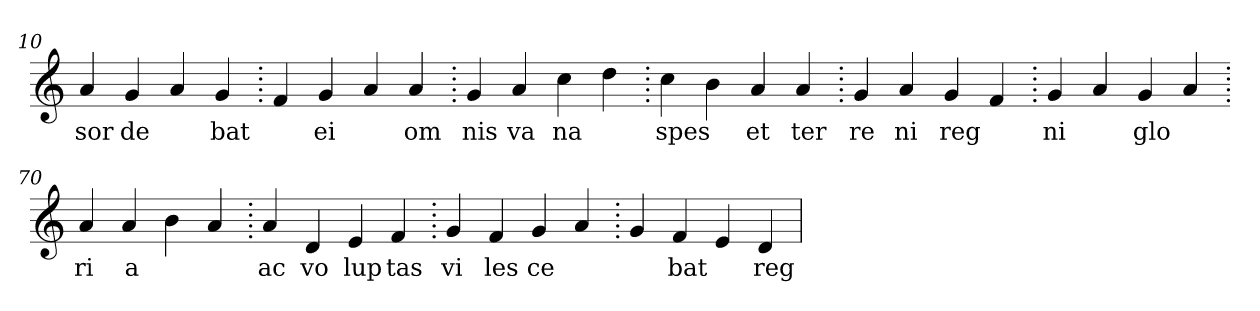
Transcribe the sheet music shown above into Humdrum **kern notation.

**kern	**text
*part1	*part1
*staff1	*staff1
*clefG2	*
=10.	=10.
4a	sor
4g	de
4a	.
4g	bat
=20.	=20.
4f	.
4g	ei
4a	.
4a	om
=30.	=30.
4g	nis
4a	va
4cc	na
4dd	.
=40.	=40.
4cc	spes
4b	.
4a	et
4a	ter
=50.	=50.
4g	re
4a	ni
4g	reg
4f	.
=60.	=60.
4g	ni
4a	.
4g	glo
4a	.
=70.	=70.
4a	ri
4a	a
4b	.
4a	.
=80.	=80.
4a	ac
4d	vo
4e	lup
4f	tas
=90.	=90.
4g	vi
4f	les
4g	ce
4a	.
=100.	=100.
4g	.
4f	bat
4e	.
4d	reg
=	=
*-	*-
